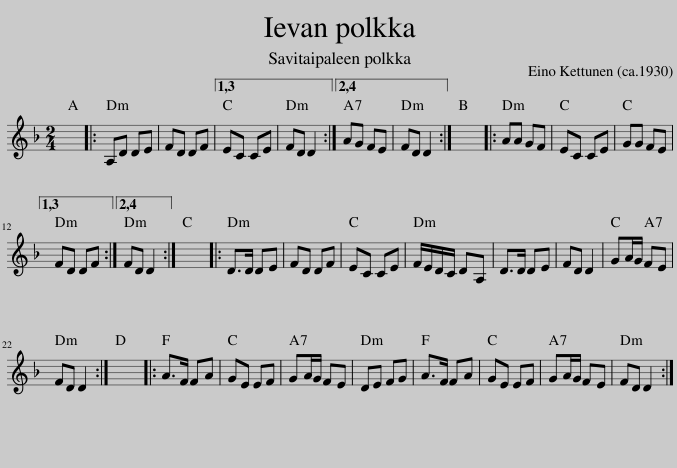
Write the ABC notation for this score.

X:1
L:1/8
M:2/4
I:linebreak $
K:Dmin
V:1 treble
V:1
 x4 |: A,D DE | FD DF |1,3 EC CE | FD D2 :|2,4 %5
 AG FE | FD D2 :| x4 |: AA GF | EC CE | %10
 GG FE |1,3$ FD DF :|2,4 FD D2 :| x4 |: D>D DE | %15
 FD DF | EC CE | F/E/D/C/ DA, | D>D DE | FD D2 | %20
 GA/G/ FE |$ FD D2 :| x4 |: A>F FA | GE EF | %25
 GA/G/ FE | DE FG | A>F FA | GE EF | GA/G/ FE | %30
 FD D2 :| %31
